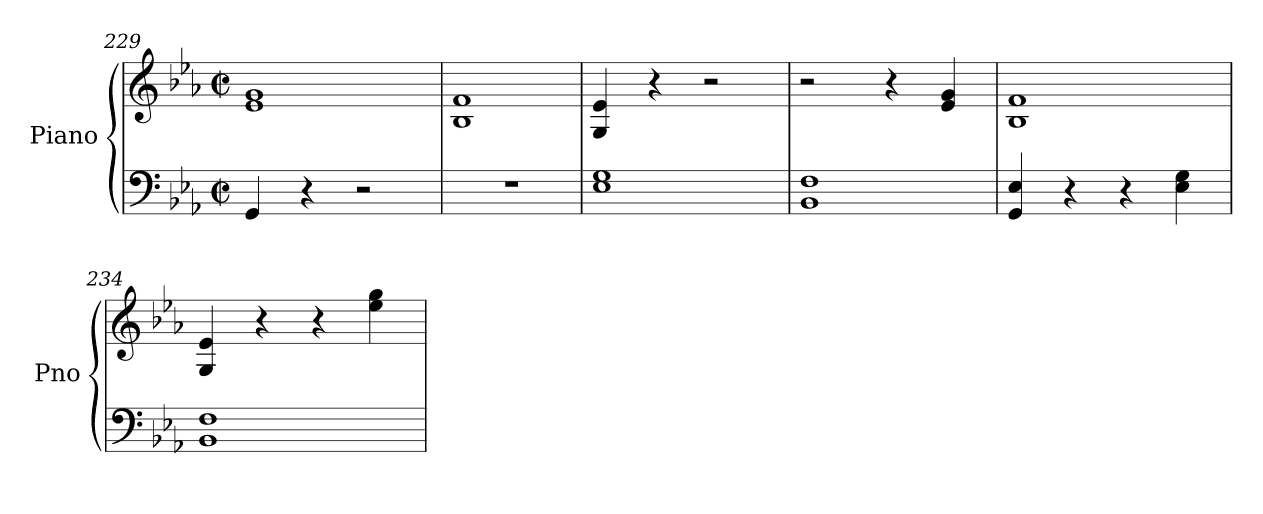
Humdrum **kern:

**kern	**kern
*part1	*part1
*staff2	*staff1
*I"Piano	*
*I'Pno	*
!!LO:LB:g=z
*clefF4	*clefG2
*k[b-e-a-]	*k[b-e-a-]
*E-:	*E-:
*M2/2	*M2/2
*met(c|)	*met(c|)
=229	=229
4GG/	1e- 1g
4r	.
2r	.
=230	=230
1r	1B- 1f
=231	=231
1E- 1G	4G/ 4e-/
.	4r
.	2r
=232	=232
1BB- 1F	2r
.	4r
.	4e-/ 4g/
=233	=233
4GG/ 4E-/	1B- 1f
4r	.
4r	.
4E-\ 4G\	.
=234	=234
1BB- 1F	4G/ 4e-/
.	4r
.	4r
.	4ee-\ 4gg\
=	=
*-	*-
